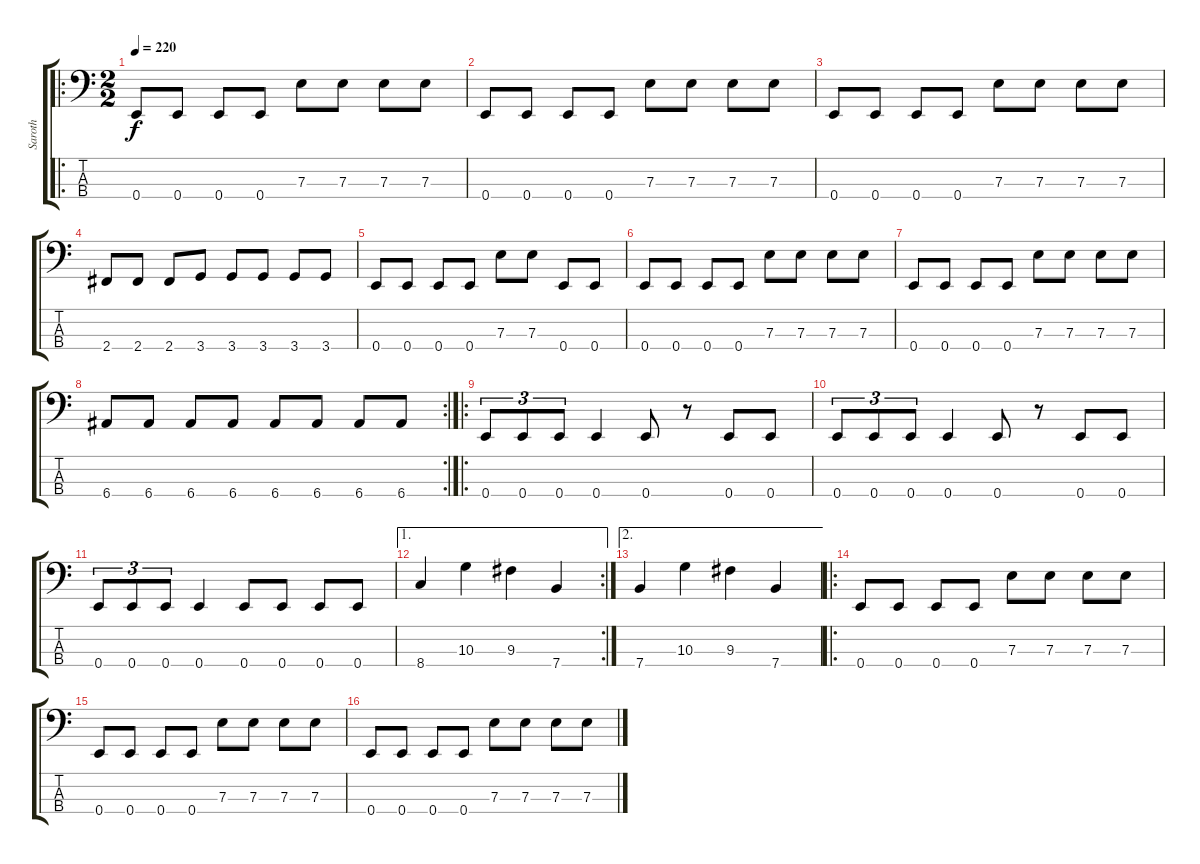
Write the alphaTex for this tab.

\track ("Saroth" "Saroth") {instrument electricbassfinger}
\staff {score tabs}
\tuning (G2 D2 A1 E1) {hide}
\ro
\ts (2 2)
\tempo 220
\clef f4
\ks c
0.4.8{dy f} 0.4.8 0.4.8 0.4.8 7.3.8 7.3.8 7.3.8 7.3.8 |
0.4.8 0.4.8 0.4.8 0.4.8 7.3.8 7.3.8 7.3.8 7.3.8 |
0.4.8 0.4.8 0.4.8 0.4.8 7.3.8 7.3.8 7.3.8 7.3.8 |
2.4.8 2.4.8 2.4.8 3.4.8 3.4.8 3.4.8 3.4.8 3.4.8 |
0.4.8 0.4.8 0.4.8 0.4.8 7.3.8 7.3.8 0.4.8 0.4.8 |
0.4.8 0.4.8 0.4.8 0.4.8 7.3.8 7.3.8 7.3.8 7.3.8 |
0.4.8 0.4.8 0.4.8 0.4.8 7.3.8 7.3.8 7.3.8 7.3.8 |
\rc 2
6.4.8 6.4.8 6.4.8 6.4.8 6.4.8 6.4.8 6.4.8 6.4.8 |
\ro
0.4.8{tu (3 2)} 0.4.8{tu (3 2)} 0.4.8{tu (3 2)} 0.4.4 0.4.8 r.8 0.4.8 0.4.8 |
0.4.8{tu (3 2)} 0.4.8{tu (3 2)} 0.4.8{tu (3 2)} 0.4.4 0.4.8 r.8 0.4.8 0.4.8 |
0.4.8{tu (3 2)} 0.4.8{tu (3 2)} 0.4.8{tu (3 2)} 0.4.4 0.4.8 0.4.8 0.4.8 0.4.8 |
\ae 1
\rc 2
8.4.4 10.3.4 9.3.4 7.4.4 |
\ae 2
7.4.4 10.3.4 9.3.4 7.4.4 |
\ro
0.4.8 0.4.8 0.4.8 0.4.8 7.3.8 7.3.8 7.3.8 7.3.8 |
0.4.8 0.4.8 0.4.8 0.4.8 7.3.8 7.3.8 7.3.8 7.3.8 |
0.4.8 0.4.8 0.4.8 0.4.8 7.3.8 7.3.8 7.3.8 7.3.8
